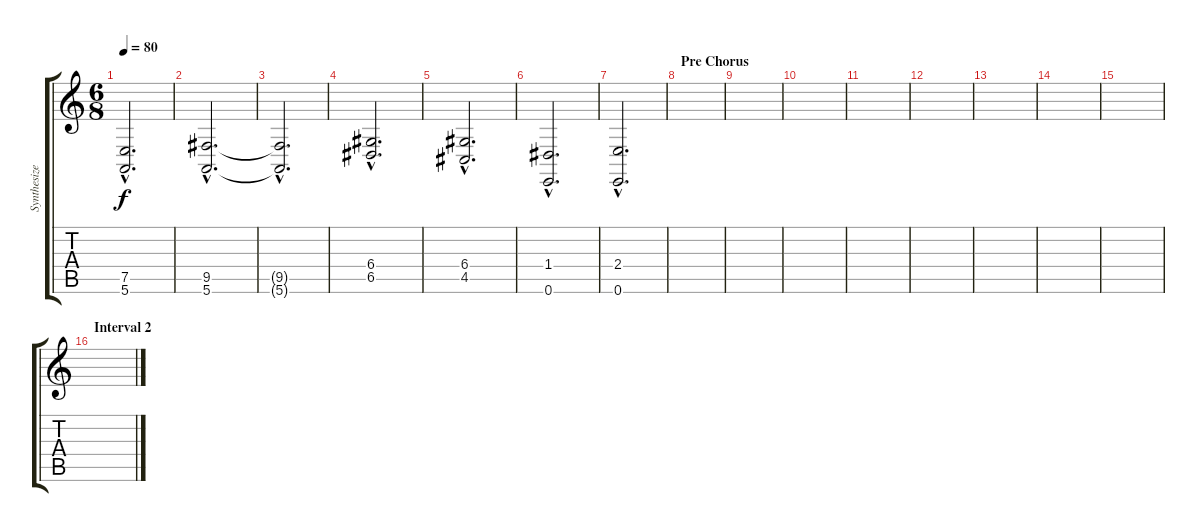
\track ("Synthesizer" "Synthesize") {instrument pad2warm}
\staff {score tabs}
\tuning (E4 B3 G3 D3 A2 E2) {hide}
\ts (6 8)
\tempo 80
\clef g2
\ks c
(7.5{hac t} 5.6{hac t}).2{d dy f} |
(9.5{hac} 5.6{hac}).2{d} |
(9.5{hac t} 5.6{hac t}).2{d} |
(6.4{hac} 6.5{hac}).2{d} |
(6.4{hac} 4.5{hac}).2{d} |
(1.4{hac} 0.6{hac}).2{d} |
(2.4{hac} 0.6{hac}).2{d} |
\section ("" "Pre Chorus")
|
|
|
|
|
|
|
|
\section ("" "Interval 2")
